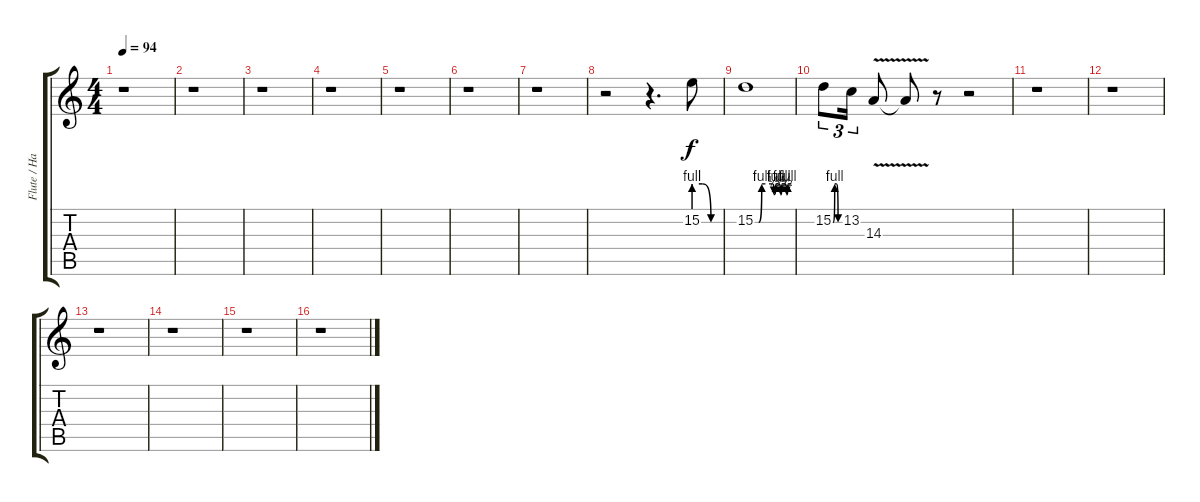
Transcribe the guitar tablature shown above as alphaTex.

\track ("Flute / Harp" "Flute / Ha") {instrument flute}
\staff {score tabs}
\tuning (E4 B3 G3 D3 A2 E2) {hide}
\ts (4 4)
\tempo 94
\clef g2
\ks c
r.1{dy f} |
r.1 |
r.1 |
r.1 |
r.1 |
r.1 |
r.1 |
r.2 r.4{d} 15.2{be (custom 0 4 20 4 40 0 60 0)}.8{volume 14 balance 13 instrument harmonica} |
15.2{be (custom 0 0 6 0 11 4 29 4 31 2 34 4 39 4 42 2 44 4 49 4 52 2 54 4 60 4)}.1 |
15.2{be (custom 0 0 15 4 30 4 45 0 60 0)}.8{tu (3 2)} 13.2.16{tu (3 2)} 14.3{v}.8 14.3{t}.8 r.8 r.2 |
r.1 |
r.1 |
r.1 |
r.1 |
r.1 |
r.1
